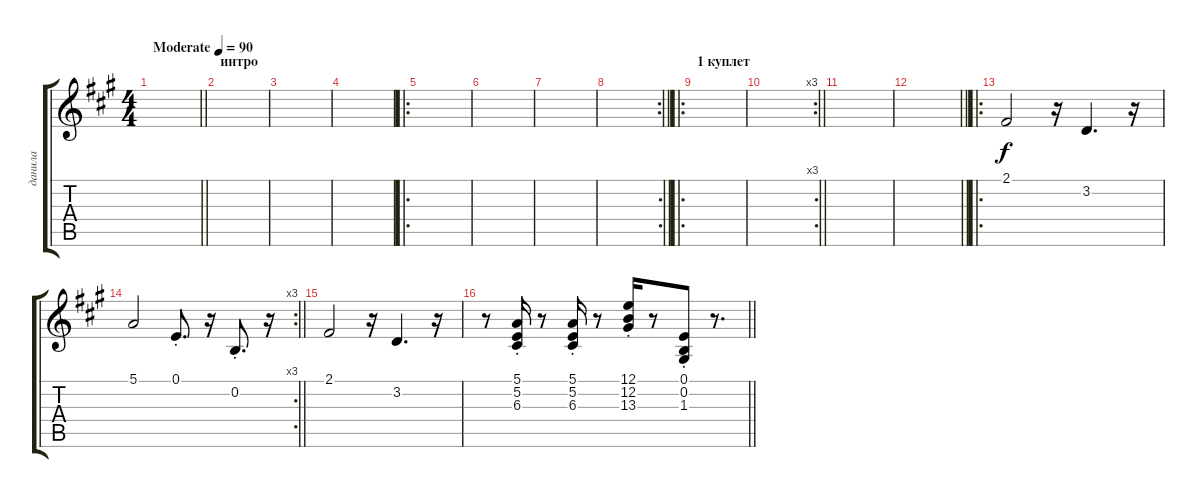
\track ("данила" "данила") {instrument rockorgan}
\staff {score tabs}
\tuning (E4 B3 G3 D3 A2 E2) {hide}
\ts (4 4)
\tempo (90 "Moderate")
\clef g2
\barLineRight lightlight
\ks f#minor
|
\section ("" "интро")
|
|
|
\ro
|
|
|
\rc 2
\barLineRight lightlight
|
\ro
\section ("" "1 куплет")
|
\rc 3
\barLineRight lightlight
|
|
\barLineRight lightlight
|
\ro
2.1.2 r.16 3.2.4{d} r.16 |
\rc 3
\barLineRight lightlight
5.1.2 0.1{st}.8{d} r.16 0.2{st}.8{d} r.16 |
2.1.2 r.16 3.2.4{d} r.16 |
\barLineRight lightlight
r.8 (5.1{st} 5.2 6.3).16 r.8 (5.1{st} 5.2 6.3).16 r.8 (12.1{st} 12.2 13.3).16 r.8 (0.1{st} 0.2 1.3).8 r.8{d}
